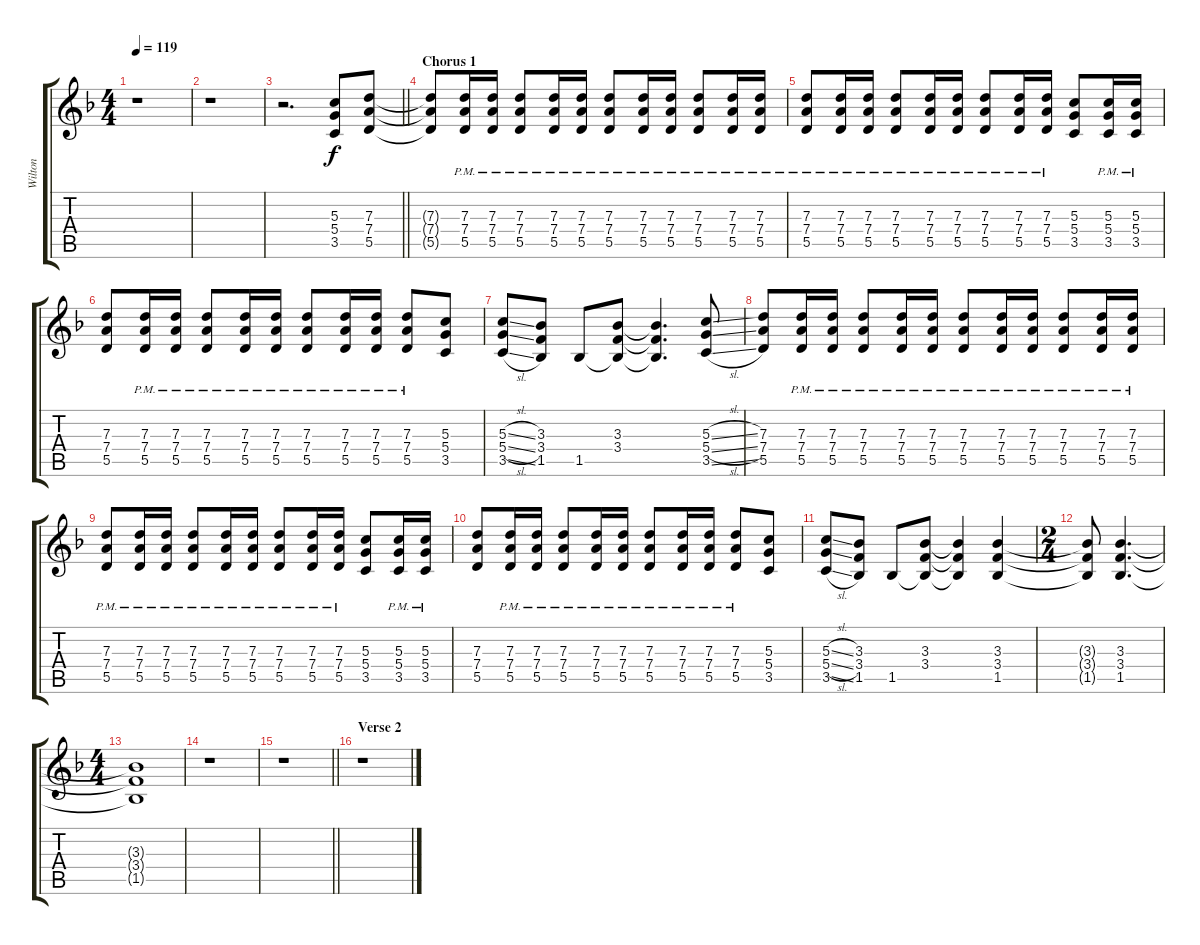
\track ("Wilton" "Wilton") {instrument overdrivenguitar}
\staff {score tabs}
\tuning (E4 B3 G3 D3 A2 E2) {hide}
\ts (4 4)
\tempo 119
\clef g2
\ks dminor
r.1{dy f} |
r.1 |
\barLineRight lightlight
r.2{d} (5.3 5.4 3.5).8 (7.3 7.4 5.5).8 |
\section ("" "Chorus 1")
(7.3{t} 7.4{t} 5.5{t}).8 (7.3 7.4{pm} 5.5{pm}).16 (7.3 7.4{pm} 5.5{pm}).16 (7.3{pm} 7.4{pm} 5.5{pm}).8 (7.3 7.4{pm} 5.5{pm}).16 (7.3 7.4{pm} 5.5{pm}).16 (7.3{pm} 7.4{pm} 5.5{pm}).8 (7.3 7.4{pm} 5.5{pm}).16 (7.3 7.4{pm} 5.5{pm}).16 (7.3{pm} 7.4{pm} 5.5{pm}).8 (7.3 7.4{pm} 5.5{pm}).16 (7.3 7.4{pm} 5.5{pm}).16 |
(7.3{pm} 7.4{pm} 5.5{pm}).8 (7.3 7.4{pm} 5.5{pm}).16 (7.3 7.4{pm} 5.5{pm}).16 (7.3{pm} 7.4{pm} 5.5{pm}).8 (7.3 7.4{pm} 5.5{pm}).16 (7.3 7.4{pm} 5.5{pm}).16 (7.3{pm} 7.4{pm} 5.5{pm}).8 (7.3 7.4{pm} 5.5{pm}).16 (7.3 7.4{pm} 5.5{pm}).16 (5.3 5.4 3.5).8 (5.3{pm} 5.4{pm} 3.5{pm}).16 (5.3{pm} 5.4{pm} 3.5{pm}).16 |
(7.3 7.4 5.5).8 (7.3 7.4{pm} 5.5{pm}).16 (7.3 7.4{pm} 5.5{pm}).16 (7.3{pm} 7.4{pm} 5.5{pm}).8 (7.3 7.4{pm} 5.5{pm}).16 (7.3 7.4{pm} 5.5{pm}).16 (7.3{pm} 7.4{pm} 5.5{pm}).8 (7.3 7.4{pm} 5.5{pm}).16 (7.3 7.4{pm} 5.5{pm}).16 (7.3{pm} 7.4{pm} 5.5{pm}).8 (5.3 5.4 3.5).8 |
(5.3{sl} 5.4{sl} 3.5{sl}).8 (3.3 3.4 1.5).8 1.5.8 (3.3 3.4 1.5{t}).8 (3.3{t} 3.4{t} 1.5{t}).4{d} (5.3{sl} 5.4{sl} 3.5{sl}).8 |
(7.3 7.4 5.5).8 (7.3 7.4{pm} 5.5{pm}).16 (7.3 7.4{pm} 5.5{pm}).16 (7.3{pm} 7.4{pm} 5.5{pm}).8 (7.3 7.4{pm} 5.5{pm}).16 (7.3 7.4{pm} 5.5{pm}).16 (7.3{pm} 7.4{pm} 5.5{pm}).8 (7.3 7.4{pm} 5.5{pm}).16 (7.3 7.4{pm} 5.5{pm}).16 (7.3{pm} 7.4{pm} 5.5{pm}).8 (7.3 7.4{pm} 5.5{pm}).16 (7.3 7.4{pm} 5.5{pm}).16 |
(7.3{pm} 7.4{pm} 5.5{pm}).8 (7.3 7.4{pm} 5.5{pm}).16 (7.3 7.4{pm} 5.5{pm}).16 (7.3{pm} 7.4{pm} 5.5{pm}).8 (7.3 7.4{pm} 5.5{pm}).16 (7.3 7.4{pm} 5.5{pm}).16 (7.3{pm} 7.4{pm} 5.5{pm}).8 (7.3 7.4{pm} 5.5{pm}).16 (7.3 7.4{pm} 5.5{pm}).16 (5.3 5.4 3.5).8 (5.3{pm} 5.4{pm} 3.5{pm}).16 (5.3{pm} 5.4{pm} 3.5{pm}).16 |
(7.3 7.4 5.5).8 (7.3 7.4{pm} 5.5{pm}).16 (7.3 7.4{pm} 5.5{pm}).16 (7.3{pm} 7.4{pm} 5.5{pm}).8 (7.3 7.4{pm} 5.5{pm}).16 (7.3 7.4{pm} 5.5{pm}).16 (7.3{pm} 7.4{pm} 5.5{pm}).8 (7.3 7.4{pm} 5.5{pm}).16 (7.3 7.4{pm} 5.5{pm}).16 (7.3{pm} 7.4{pm} 5.5{pm}).8 (5.3 5.4 3.5).8 |
(5.3{sl} 5.4{sl} 3.5{sl}).8 (3.3 3.4 1.5).8 1.5.8 (3.3 3.4 1.5{t}).8 (3.3{t} 3.4{t} 1.5{t}).4 (3.3 3.4 1.5).4 |
\ts (2 4)
(3.3{t} 3.4{t} 1.5{t}).8 (3.3 3.4 1.5).4{d} |
\ts (4 4)
(3.3{t} 3.4{t} 1.5{t}).1 |
r.1 |
\barLineRight lightlight
r.1 |
\section ("" "Verse 2")
r.1
